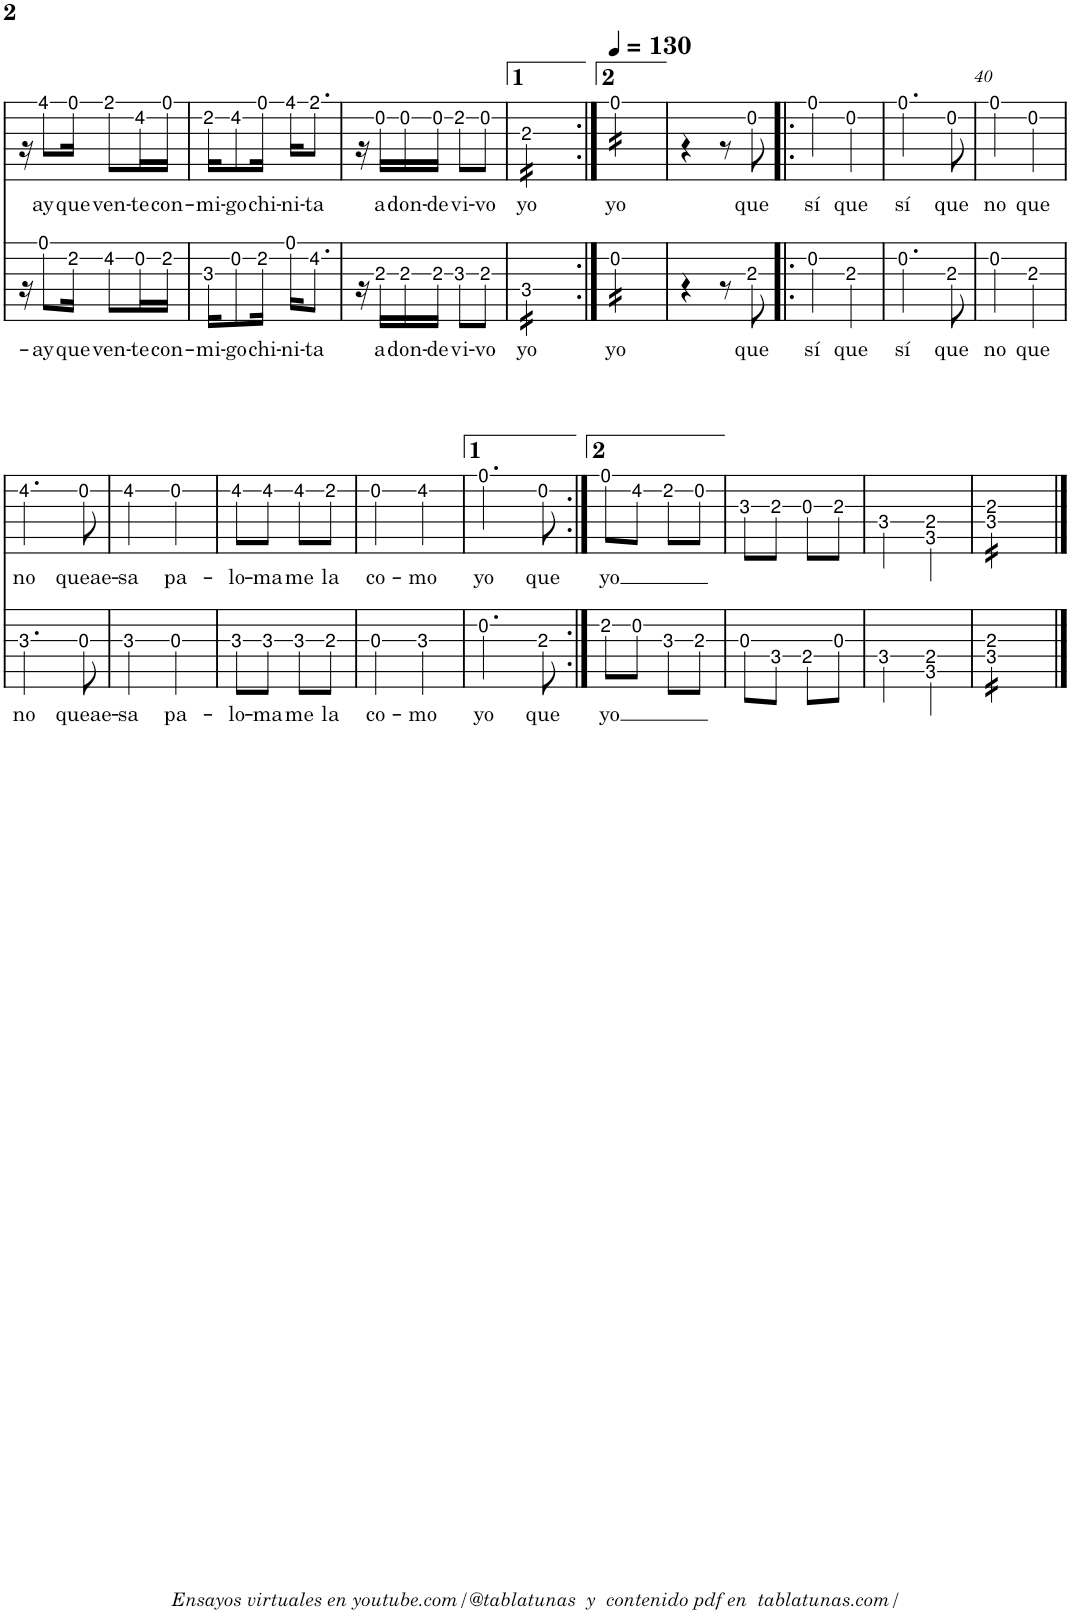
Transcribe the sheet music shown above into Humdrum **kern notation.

**kern	**kern	**text	**kern	**text
*part3	*part2	*part2	*part1	*part1
*staff3	*staff2	*staff2	*staff1	*staff1
*I"Guitarra	*I"Laúd	*	*I"Bandurria	*
!!LO:PB:g=z
*	*	*	*	*
*k[]	*k[]	*	*k[]	*
*M2/4	*M2/4	*	*M2/4	*
=32	=32	=32	=32	=32
8.BB\L	16r	.	16r	.
!	!	!LO:LY:b	!	!LO:LY:b
.	8a\L	ay	8ccc#X\L	ay
!	!	!LO:LY:b	!	!LO:LY:b
16G#X\ 16B\ 16e\Jk	16f#X\Jk	que	16aa\Jk	que
!	!	!LO:LY:b	!	!LO:LY:b
8G#\ 8B\ 8e\L	8g#X\L	ven-	8bb\L	ven-
!	!	!LO:LY:b	!	!LO:LY:b
8EE\J	16e\L	-te	16gg#X\L	-te
!	!	!LO:LY:b	!	!LO:LY:b
.	16f#\JJ	con-	16aa\JJ	con-
=33	=33	=33	=33	=33
!	!	!LO:LY:b	!	!LO:LY:b
8.BB\L	16d\KL	-mi-	16ff#X\KL	-mi-
!	!	!LO:LY:b	!	!LO:LY:b
.	8e\	-go	8gg#X\	-go
!	!	!LO:LY:b	!	!LO:LY:b
16G#X\ 16B\ 16e\Jk	16f#X\Jk	chi-	16aa\Jk	chi-
!	!	!LO:LY:b	!	!LO:LY:b
8G#\ 8B\ 8e\L	16a\KL	-ni-	16ccc#X\KL	-ni-
!	!	!LO:LY:b	!	!LO:LY:b
.	8.g#X\J	-ta	8.bb\J	-ta
8EE\J	.	.	.	.
=34	=34	=34	=34	=34
8.BB\L	16r	.	16r	.
!	!	!LO:LY:b	!	!LO:LY:b
.	16c#X\LL	a	16ee\LL	a
!	!	!LO:LY:b	!	!LO:LY:b
.	16c#\	don-	16ee\	don-
!	!	!LO:LY:b	!	!LO:LY:b
16G#X\ 16B\ 16e\Jk	16c#\JJ	-de	16ee\JJ	-de
!	!	!LO:LY:b	!	!LO:LY:b
8G#\ 8B\ 8e\L	8d\L	vi-	8ff#X\L	vi-
!	!	!LO:LY:b	!	!LO:LY:b
8EE\J	8c#\J	-vo	8ee\J	-vo
=35	=35	=35	=35	=35
!	!	!LO:LY:b	!	!LO:LY:b
8.AA\L	2A\	yo	2cc#X\	yo
16A\ 16c#X\ 16e\Jk	.	.	.	.
8A\ 8c#\ 8e\L	.	.	.	.
8EE\J	.	.	.	.
=36:|!	=36:|!	=36:|!	=36:|!	=36:|!
*	*	*	*MM130	*
!	!	!LO:LY:b	!	!LO:LY:b
8AA\L	2e\	yo	2aa\	yo
8A\ 8c#X\ 8e\J	.	.	.	.
8EE\L	.	.	.	.
8A\ 8c#\ 8e\J	.	.	.	.
=37	=37	=37	=37	=37
8AA\L	4r	.	4r	.
8A\ 8c#X\ 8e\J	.	.	.	.
8EE\L	8r	.	8r	.
!	!	!LO:LY:b	!	!LO:LY:b
8A\ 8c#\ 8e\J	8c#X\	que	8ee\	que
=38!|:	=38!|:	=38!|:	=38!|:	=38!|:
!	!	!LO:LY:b	!	!LO:LY:b
8AA\L	4e\	sí	4aa\	sí
8A\ 8c#X\ 8e\J	.	.	.	.
!	!	!LO:LY:b	!	!LO:LY:b
8EE\L	4c#X\	que	4ee\	que
8A\ 8c#\ 8e\J	.	.	.	.
=39	=39	=39	=39	=39
!	!	!LO:LY:b	!	!LO:LY:b
8AA\L	4.e\	sí	4.aa\	sí
8A\ 8c#X\ 8e\J	.	.	.	.
8EE\L	.	.	.	.
!	!	!LO:LY:b	!	!LO:LY:b
8A\ 8c#\ 8e\J	8c#X\	que	8ee\	que
=40	=40	=40	=40	=40
!	!	!LO:LY:b	!	!LO:LY:b
8AA\L	4e\	no	4aa\	no
8A\ 8c#X\ 8e\J	.	.	.	.
!	!	!LO:LY:b	!	!LO:LY:b
8EE\L	4c#X\	que	4ee\	que
8A\ 8c#\ 8e\J	.	.	.	.
!!LO:LB:g=z
=41	=41	=41	=41	=41
!	!	!LO:LY:b	!	!LO:LY:b
8BB\L	4.d\	no	4.gg#X\	no
8G#X\ 8B\ 8e\J	.	.	.	.
8EE\L	.	.	.	.
!	!	!LO:LY:b	!	!LO:LY:b
8G#\ 8B\ 8e\J	8B\	queae-	8ee\	queae-
=42	=42	=42	=42	=42
!	!	!LO:LY:b	!	!LO:LY:b
8BB\L	4d\	-sa	4gg#X\	-sa
8G#X\ 8B\ 8e\J	.	.	.	.
!	!	!LO:LY:b	!	!LO:LY:b
8EE\L	4B\	pa-	4ee\	pa-
8G#\ 8B\ 8e\J	.	.	.	.
=43	=43	=43	=43	=43
!	!	!LO:LY:b	!	!LO:LY:b
8BB\L	8d\L	-lo-	8gg#X\L	-lo-
!	!	!LO:LY:b	!	!LO:LY:b
8G#X\ 8B\ 8e\J	8d\J	-ma	8gg#\J	-ma
!	!	!LO:LY:b	!	!LO:LY:b
8EE\L	8d\L	me	8gg#\L	me
!	!	!LO:LY:b	!	!LO:LY:b
8G#\ 8B\ 8e\J	8c#X\J	la	8ff#X\J	la
=44	=44	=44	=44	=44
!	!	!LO:LY:b	!	!LO:LY:b
8BB\L	4B\	co-	4ee\	co-
8G#X\ 8B\ 8e\J	.	.	.	.
!	!	!LO:LY:b	!	!LO:LY:b
8EE\L	4d\	-mo	4gg#X\	-mo
8G#\ 8B\ 8e\J	.	.	.	.
=45	=45	=45	=45	=45
!	!	!LO:LY:b	!	!LO:LY:b
8AA\L	4.e\	yo	4.aa\	yo
8A\ 8c#X\ 8e\J	.	.	.	.
8EE\L	.	.	.	.
!	!	!LO:LY:b	!	!LO:LY:b
8A\ 8c#\ 8e\J	8c#X\	que	8ee\	que
=46:|!	=46:|!	=46:|!	=46:|!	=46:|!
!	!	!LO:LY:b	!	!LO:LY:b
8AA\L	8f#X\L	yo	8aa\L	yo
8A\ 8c#X\ 8e\J	8e\J	.	8gg#X\J	.
8EE\L	8d\L	.	8ff#X\L	.
8A\ 8c#\ 8e\J	8c#X\J	.	8ee\J	.
=47	=47	=47	=47	=47
8AA\L	8B\L	.	8dd\L	.
8A\ 8c#X\ 8e\J	8A\J	.	8cc#X\J	.
8EE\L	8G#X\L	.	8b\L	.
8A\ 8c#\ 8e\J	8B\J	.	8cc#\J	.
=48	=48	=48	=48	=48
4E 4A 4c#X 4e	4A\	.	4a\	.
4EE 4BB 4E 4G#X	4E\ 4G#X\	.	4e\ 4g#X\	.
=49	=49	=49	=49	=49
2E 2A 2c#X 2e	2A\ 2c#X\	.	2a\ 2cc#X\	.
==	==	==	==	==
*-	*-	*-	*-	*-
